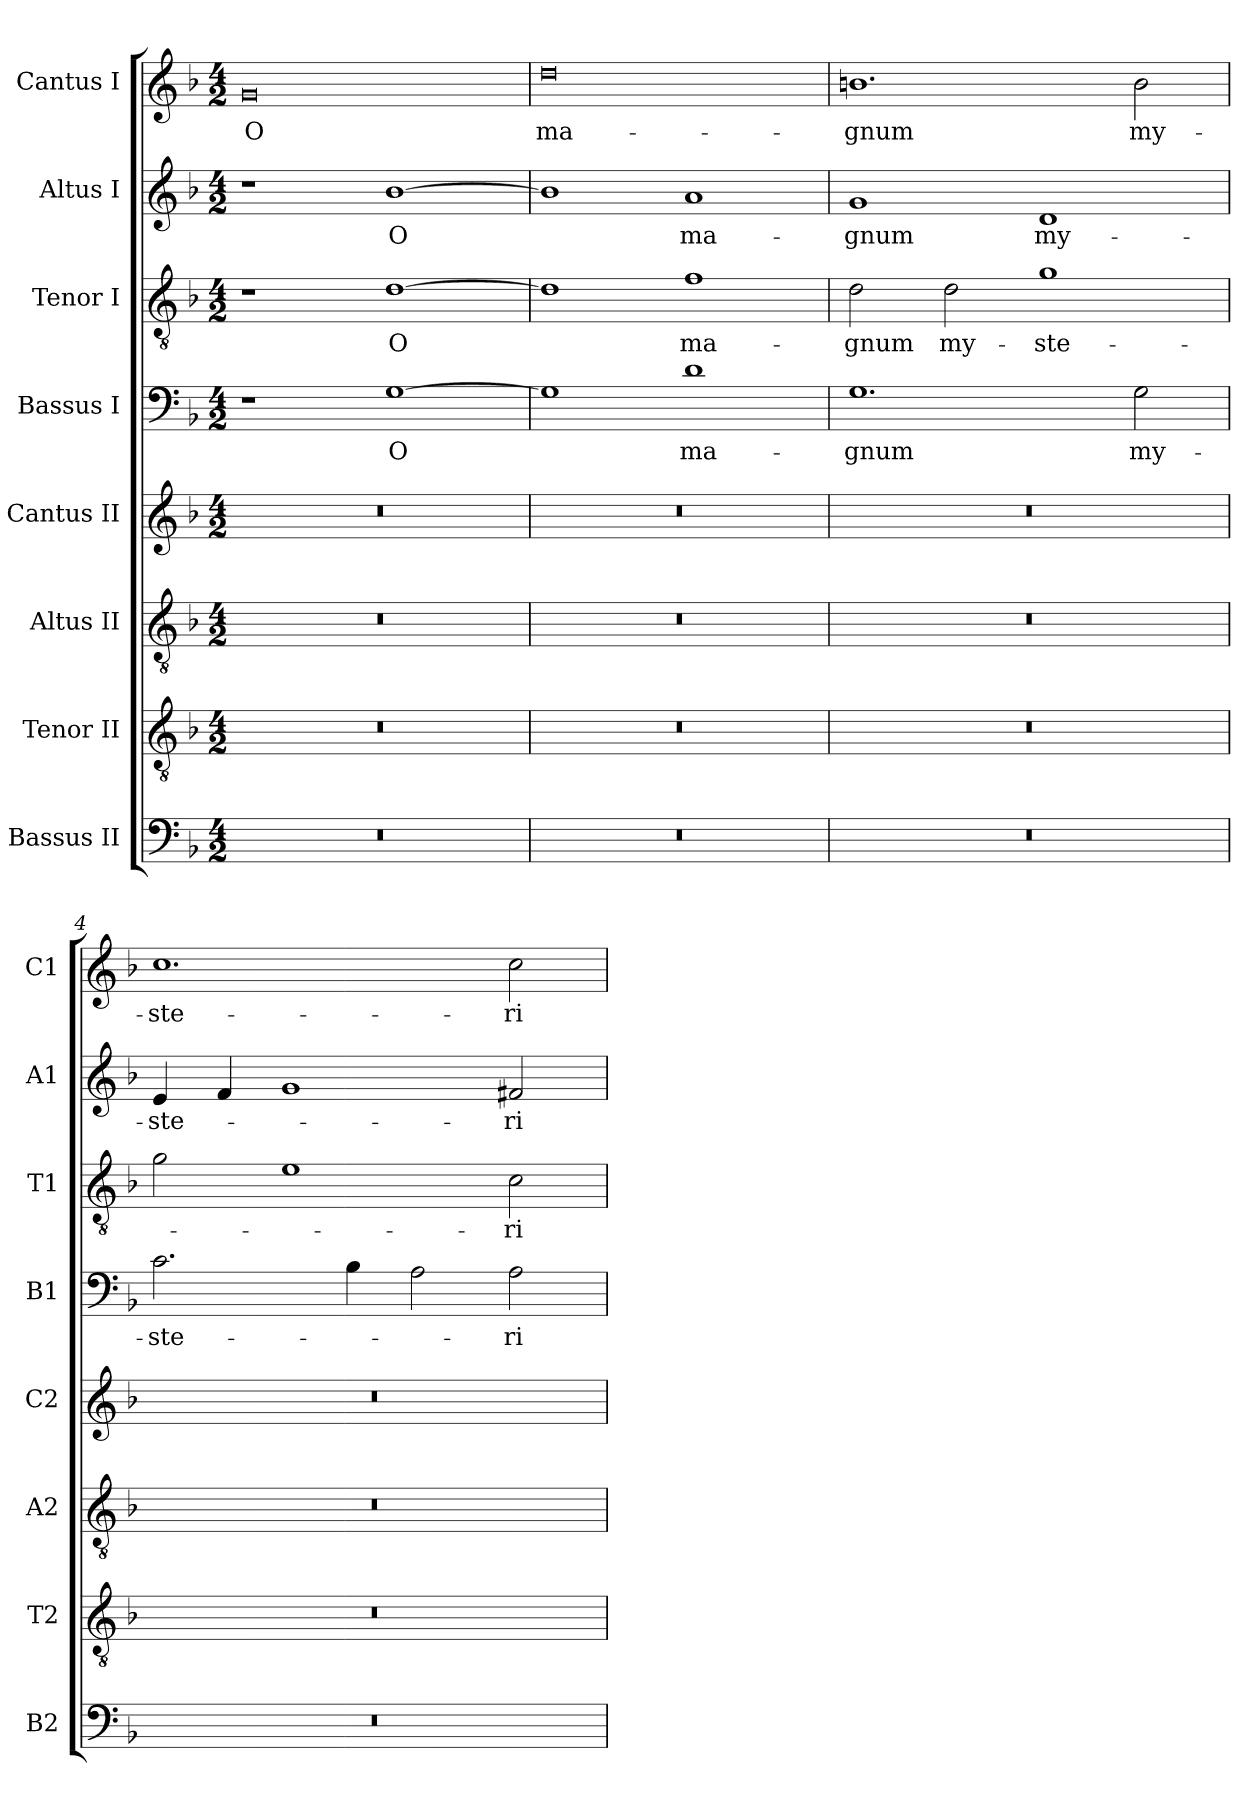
**kern	**kern	**kern	**kern	**kern	**text	**kern	**text	**kern	**text	**kern	**text
*part8	*part7	*part6	*part5	*part4	*part4	*part3	*part3	*part2	*part2	*part1	*part1
*staff8	*staff7	*staff6	*staff5	*staff4	*staff4	*staff3	*staff3	*staff2	*staff2	*staff1	*staff1
*I"Bassus II	*I"Tenor II	*I"Altus II	*I"Cantus II	*I"Bassus I	*	*I"Tenor I	*	*I"Altus I	*	*I"Cantus I	*
*I'B2	*I'T2	*I'A2	*I'C2	*I'B1	*	*I'T1	*	*I'A1	*	*I'C1	*
*clefF4	*clefGv2	*clefGv2	*clefG2	*clefF4	*	*clefGv2	*	*clefG2	*	*clefG2	*
*k[b-]	*k[b-]	*k[b-]	*k[b-]	*k[b-]	*	*k[b-]	*	*k[b-]	*	*k[b-]	*
*F:	*F:	*F:	*F:	*F:	*	*F:	*	*F:	*	*F:	*
*M4/2	*M4/2	*M4/2	*M4/2	*M4/2	*	*M4/2	*	*M4/2	*	*M4/2	*
*MM120	*MM120	*MM120	*MM120	*MM120	*	*MM120	*	*MM120	*	*MM120	*
=1	=1	=1	=1	=1	=1	=1	=1	=1	=1	=1	=1
!	!	!	!	!	!	!	!	!	!	!	!LO:LY:b
0r	0r	0r	0r	1r	.	1r	.	1r	.	0g	O
!	!	!	!	!	!LO:LY:b	!	!LO:LY:b	!	!LO:LY:b	!	!
.	.	.	.	[1G	O	[1d	O	[1b-	O	.	.
=2	=2	=2	=2	=2	=2	=2	=2	=2	=2	=2	=2
!	!	!	!	!	!	!	!	!	!	!	!LO:LY:b
0r	0r	0r	0r	1G]	.	1d]	.	1b-]	.	0dd	ma-
!	!	!	!	!	!LO:LY:b	!	!LO:LY:b	!	!LO:LY:b	!	!
.	.	.	.	1d	ma-	1f	ma-	1a	ma-	.	.
=3	=3	=3	=3	=3	=3	=3	=3	=3	=3	=3	=3
!	!	!	!	!	!LO:LY:b	!	!LO:LY:b	!	!LO:LY:b	!	!LO:LY:b
0r	0r	0r	0r	1.G	-gnum	2d\	-gnum	1g	-gnum	1.bn	-gnum
!	!	!	!	!	!	!	!LO:LY:b	!	!	!	!
.	.	.	.	.	.	2d\	my-	.	.	.	.
!	!	!	!	!	!	!	!LO:LY:b	!	!LO:LY:b	!	!
.	.	.	.	.	.	1g	-ste-	1d	my-	.	.
!	!	!	!	!	!LO:LY:b	!	!	!	!	!	!LO:LY:b
.	.	.	.	2G\	my-	.	.	.	.	2b\	my-
=4	=4	=4	=4	=4	=4	=4	=4	=4	=4	=4	=4
!	!	!	!	!	!LO:LY:b	!	!	!	!LO:LY:b	!	!LO:LY:b
0r	0r	0r	0r	2.c\	-ste-	2g\	.	4e/	-ste-	1.cc	-ste-
.	.	.	.	.	.	.	.	4f/	.	.	.
.	.	.	.	.	.	1e	.	1g	.	.	.
.	.	.	.	4B-\	.	.	.	.	.	.	.
.	.	.	.	2A\	.	.	.	.	.	.	.
!	!	!	!	!	!LO:LY:b	!	!LO:LY:b	!	!LO:LY:b	!	!LO:LY:b
.	.	.	.	2A\	-ri-	2c\	-ri-	2f#X/	-ri-	2cc\	-ri-
=	=	=	=	=	=	=	=	=	=	=	=
*-	*-	*-	*-	*-	*-	*-	*-	*-	*-	*-	*-
